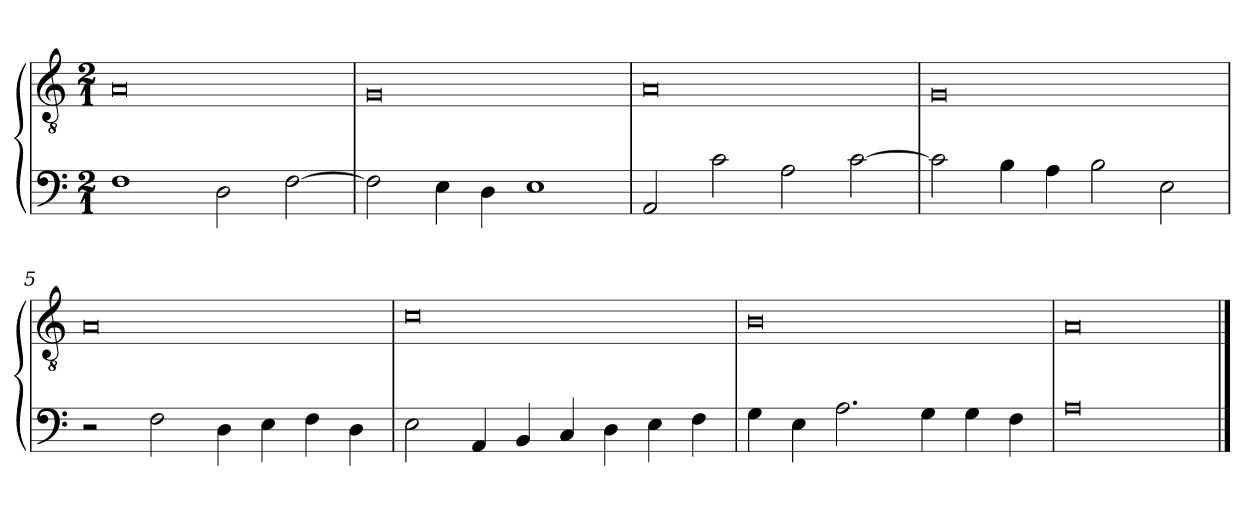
**kern	**kern
*part2	*part1
*staff2	*staff1
*clefF4	*clefGv2
*k[]	*k[]
*M2/1	*M2/1
=1	=1
1F	0A
2D	.
[2F	.
=2	=2
2F]	0G
4E	.
4D	.
1E	.
=3	=3
2AA	0A
2c	.
2A	.
[2c	.
=4	=4
2c]	0G
4B	.
4A	.
2B	.
2E	.
=5	=5
2r	0A
2F	.
4D	.
4E	.
4F	.
4D	.
=6	=6
2E	0c
4AA	.
4BB	.
4C	.
4D	.
4E	.
4F	.
=7	=7
4G	0B
4E	.
2.A	.
4G	.
4G	.
4F	.
=8	=8
0A	0A
==	==
*-	*-
